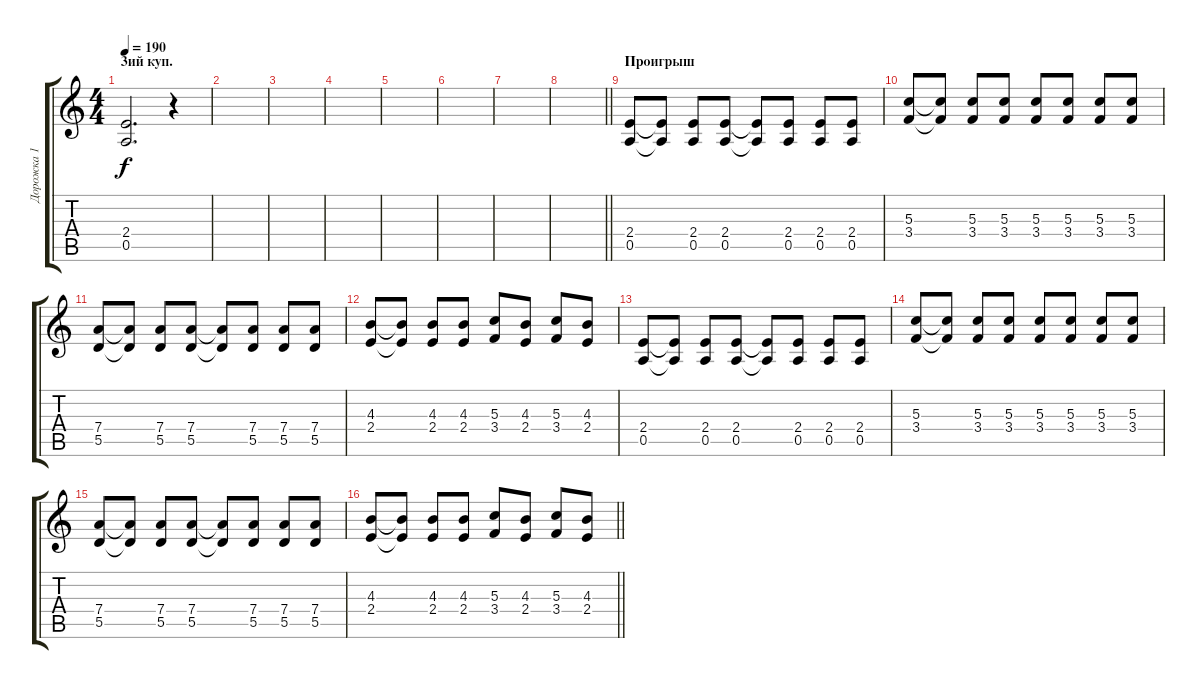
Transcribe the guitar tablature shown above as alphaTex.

\track ("Дорожка 1" "Дорожка 1") {instrument distortionguitar}
\staff {score tabs}
\tuning (E4 B3 G3 D3 A2 E2) {hide}
\ts (4 4)
\section ("" "3ий куп.")
\tempo 190
\clef g2
\ks c
(2.4 0.5).2{d dy f} r.4 |
|
|
|
|
|
|
\barLineRight lightlight
|
\section ("" "Проигрыш")
(2.4 0.5).8 (2.4{t} 0.5{t}).8 (2.4 0.5).8 (2.4 0.5).8 (2.4{t} 0.5{t}).8 (2.4 0.5).8 (2.4 0.5).8 (2.4 0.5).8 |
(5.3 3.4).8 (5.3{t} 3.4{t}).8 (5.3 3.4).8 (5.3 3.4).8 (5.3 3.4).8 (5.3 3.4).8 (5.3 3.4).8 (5.3 3.4).8 |
(7.4 5.5).8 (7.4{t} 5.5{t}).8 (7.4 5.5).8 (7.4 5.5).8 (7.4{t} 5.5{t}).8 (7.4 5.5).8 (7.4 5.5).8 (7.4 5.5).8 |
(4.3 2.4).8 (4.3{t} 2.4{t}).8 (4.3 2.4).8 (4.3 2.4).8 (5.3 3.4).8 (4.3 2.4).8 (5.3 3.4).8 (4.3 2.4).8 |
(2.4 0.5).8 (2.4{t} 0.5{t}).8 (2.4 0.5).8 (2.4 0.5).8 (2.4{t} 0.5{t}).8 (2.4 0.5).8 (2.4 0.5).8 (2.4 0.5).8 |
(5.3 3.4).8 (5.3{t} 3.4{t}).8 (5.3 3.4).8 (5.3 3.4).8 (5.3 3.4).8 (5.3 3.4).8 (5.3 3.4).8 (5.3 3.4).8 |
(7.4 5.5).8 (7.4{t} 5.5{t}).8 (7.4 5.5).8 (7.4 5.5).8 (7.4{t} 5.5{t}).8 (7.4 5.5).8 (7.4 5.5).8 (7.4 5.5).8 |
\barLineRight lightlight
(4.3 2.4).8 (4.3{t} 2.4{t}).8 (4.3 2.4).8 (4.3 2.4).8 (5.3 3.4).8 (4.3 2.4).8 (5.3 3.4).8 (4.3 2.4).8
